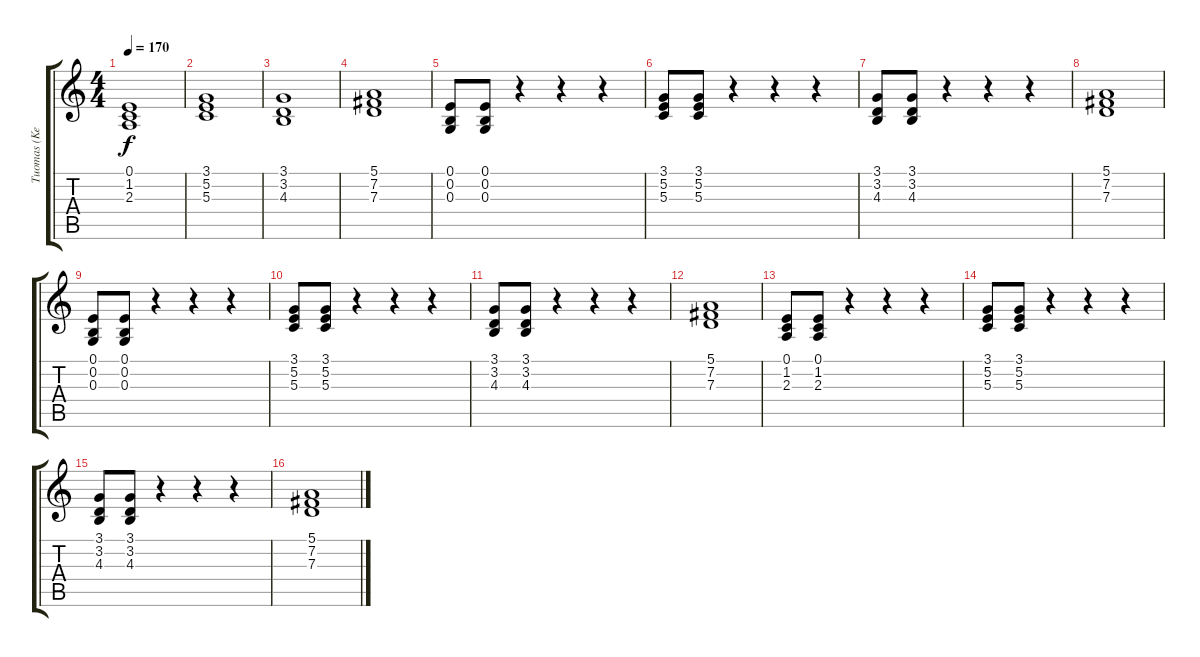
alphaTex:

\track ("Tuomas (Keyboard 1)" "Tuomas (Ke") {instrument stringensemble1}
\staff {score tabs}
\tuning (E4 B3 G3 D3 A2 E2) {hide}
\ts (4 4)
\tempo 170
\clef g2
\ks c
(0.1 1.2 2.3).1{dy f} |
(3.1 5.2 5.3).1 |
(3.1 3.2 4.3).1 |
(5.1 7.2 7.3).1 |
(0.1 0.2 0.3).8 (0.1 0.2 0.3).8 r.4 r.4 r.4 |
(3.1 5.2 5.3).8 (3.1 5.2 5.3).8 r.4 r.4 r.4 |
(3.1 3.2 4.3).8 (3.1 3.2 4.3).8 r.4 r.4 r.4 |
(5.1 7.2 7.3).1 |
(0.1 0.2 0.3).8 (0.1 0.2 0.3).8 r.4 r.4 r.4 |
(3.1 5.2 5.3).8 (3.1 5.2 5.3).8 r.4 r.4 r.4 |
(3.1 3.2 4.3).8 (3.1 3.2 4.3).8 r.4 r.4 r.4 |
(5.1 7.2 7.3).1 |
(0.1 1.2 2.3).8 (0.1 1.2 2.3).8 r.4 r.4 r.4 |
(3.1 5.2 5.3).8 (3.1 5.2 5.3).8 r.4 r.4 r.4 |
(3.1 3.2 4.3).8 (3.1 3.2 4.3).8 r.4 r.4 r.4 |
(5.1 7.2 7.3).1
